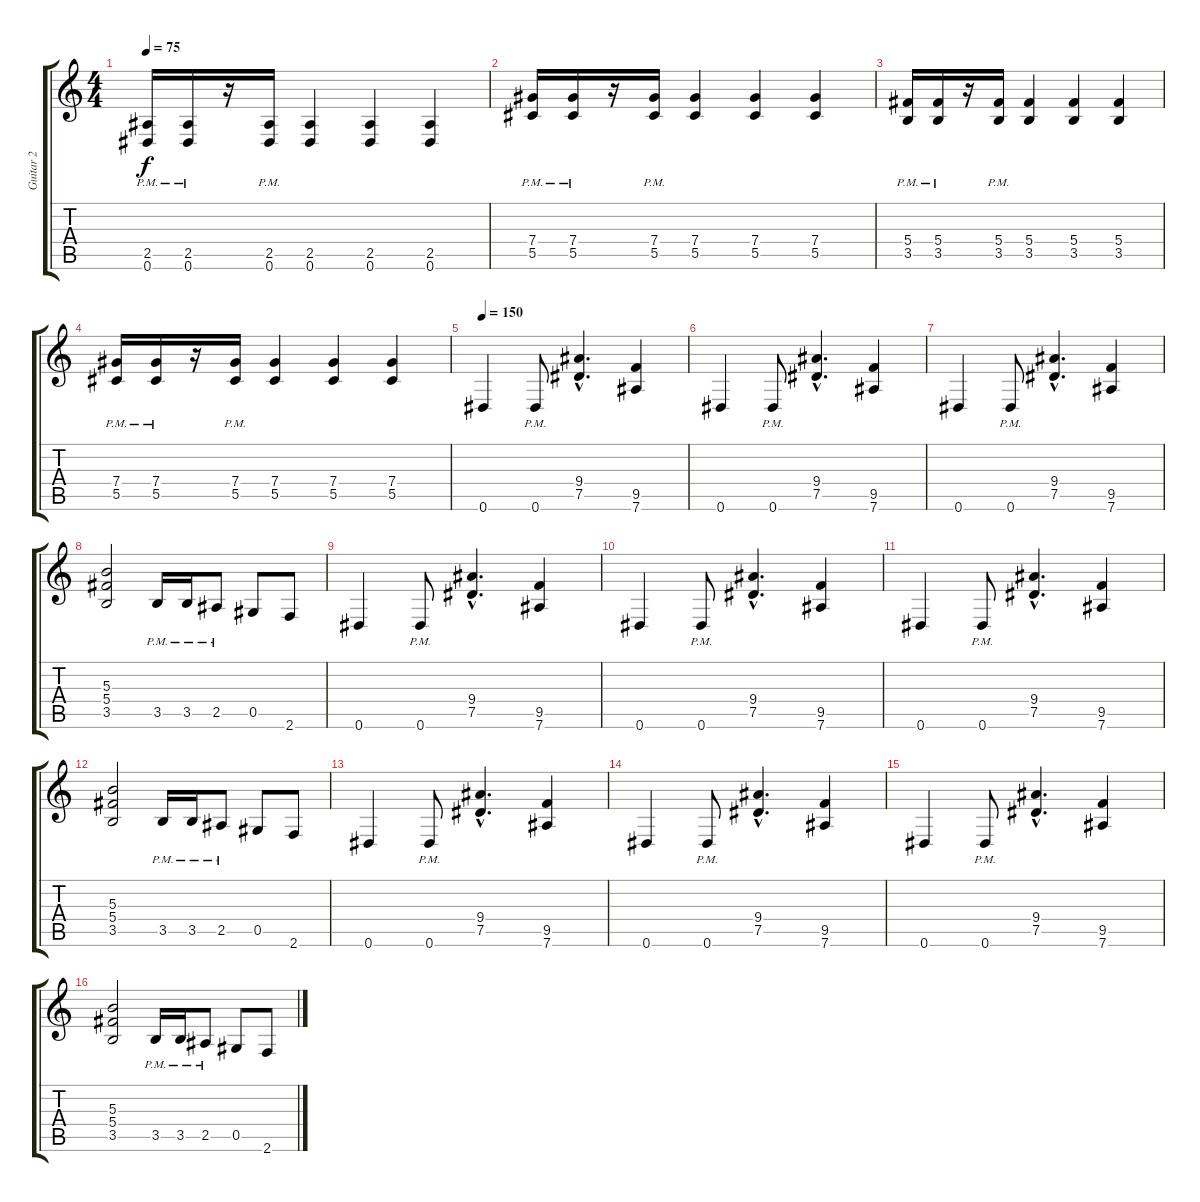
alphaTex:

\track ("Guitar 2" "Guitar 2") {instrument distortionguitar}
\staff {score tabs}
\tuning (Eb4 Bb3 Gb3 Db3 Ab2 Eb2) {hide}
\ts (4 4)
\tempo 75
\clef g2
\ks c
(2.5{pm} 0.6{pm}).16{dy f} (2.5{pm} 0.6{pm}).16 r.16 (2.5{pm} 0.6{pm}).16 (2.5 0.6).4 (2.5 0.6).4 (2.5 0.6).4 |
(7.4{pm} 5.5{pm}).16 (7.4{pm} 5.5{pm}).16 r.16 (7.4{pm} 5.5{pm}).16 (7.4 5.5).4 (7.4 5.5).4 (7.4 5.5).4 |
(5.4{pm} 3.5{pm}).16 (5.4{pm} 3.5{pm}).16 r.16 (5.4{pm} 3.5{pm}).16 (5.4 3.5).4 (5.4 3.5).4 (5.4 3.5).4 |
(7.4{pm} 5.5{pm}).16 (7.4{pm} 5.5{pm}).16 r.16 (7.4{pm} 5.5{pm}).16 (7.4 5.5).4 (7.4 5.5).4 (7.4 5.5).4 |
\tempo 150
0.6.4 0.6{pm}.8 (9.4{hac} 7.5{hac}).4{d} (9.5 7.6).4 |
0.6.4 0.6{pm}.8 (9.4{hac} 7.5{hac}).4{d} (9.5 7.6).4 |
0.6.4 0.6{pm}.8 (9.4{hac} 7.5{hac}).4{d} (9.5 7.6).4 |
(5.3 5.4 3.5).2 3.5{pm}.16 3.5{pm}.16 2.5{pm}.8 0.5.8 2.6.8 |
0.6.4 0.6{pm}.8 (9.4{hac} 7.5{hac}).4{d} (9.5 7.6).4 |
0.6.4 0.6{pm}.8 (9.4{hac} 7.5{hac}).4{d} (9.5 7.6).4 |
0.6.4 0.6{pm}.8 (9.4{hac} 7.5{hac}).4{d} (9.5 7.6).4 |
(5.3 5.4 3.5).2 3.5{pm}.16 3.5{pm}.16 2.5{pm}.8 0.5.8 2.6.8 |
0.6.4 0.6{pm}.8 (9.4{hac} 7.5{hac}).4{d} (9.5 7.6).4 |
0.6.4 0.6{pm}.8 (9.4{hac} 7.5{hac}).4{d} (9.5 7.6).4 |
0.6.4 0.6{pm}.8 (9.4{hac} 7.5{hac}).4{d} (9.5 7.6).4 |
(5.3 5.4 3.5).2 3.5{pm}.16 3.5{pm}.16 2.5{pm}.8 0.5.8 2.6.8
